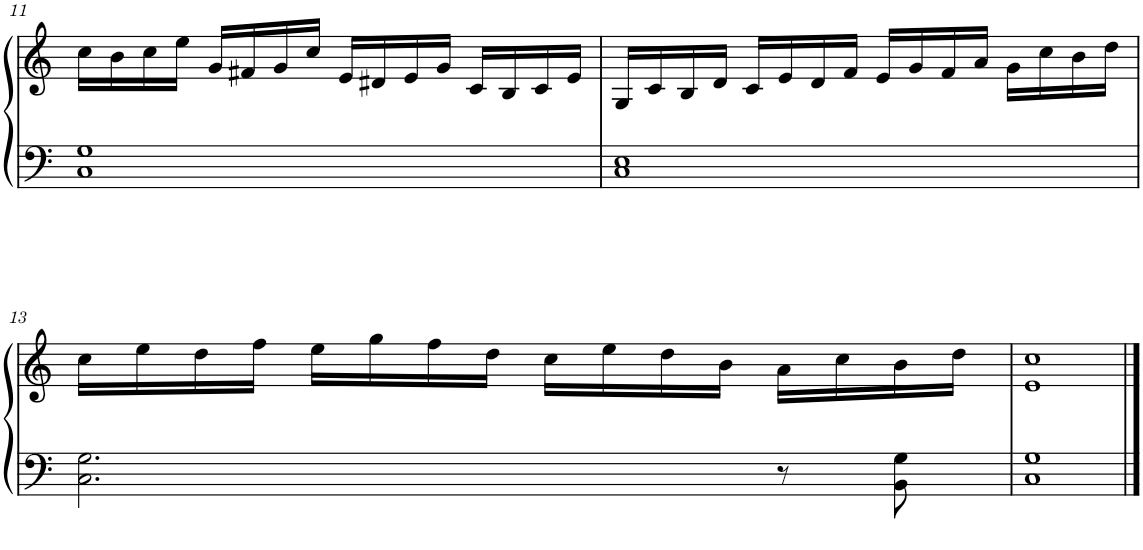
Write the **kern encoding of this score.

**kern	**kern
*part1	*part1
*staff2	*staff1
*I"Piano	*
*I'Pno	*
!!LO:PB:g=z
*clefF4	*clefG2
*k[]	*k[]
*M4/4	*M4/4
=11	=11
1C 1G	16cc\LL
.	16b\
.	16cc\
.	16ee\JJ
.	16g/LL
.	16f#X/
.	16g/
.	16cc/JJ
.	16e/LL
.	16d#X/
.	16e/
.	16g/JJ
.	16c/LL
.	16B/
.	16c/
.	16e/JJ
=12	=12
1C 1E	16G/LL
.	16c/
.	16B/
.	16d/JJ
.	16c/LL
.	16e/
.	16d/
.	16f/JJ
.	16e/LL
.	16g/
.	16f/
.	16a/JJ
.	16g\LL
.	16cc\
.	16b\
.	16dd\JJ
!!LO:LB:g=z
=13	=13
2.C\ 2.G\	16cc\LL
.	16ee\
.	16dd\
.	16ff\JJ
.	16ee\LL
.	16gg\
.	16ff\
.	16dd\JJ
.	16cc\LL
.	16ee\
.	16dd\
.	16b\JJ
8r	16a\LL
.	16cc\
8BB\ 8G\	16b\
.	16dd\JJ
=14	=14
1C 1G	1e 1cc
==	==
*-	*-
